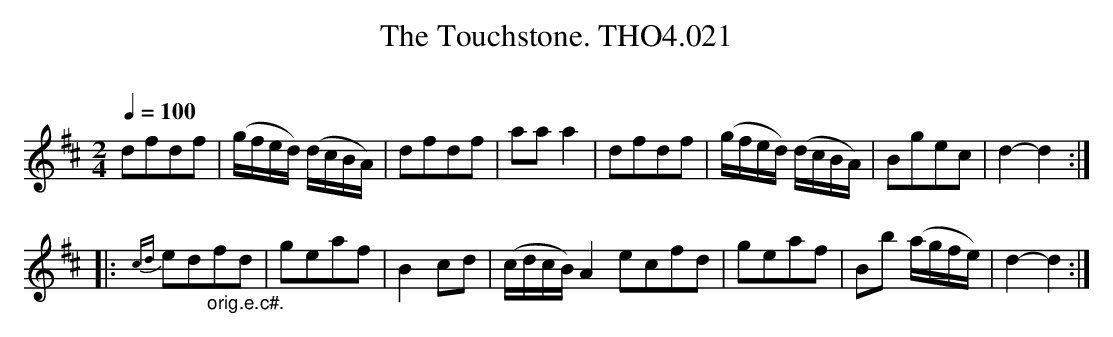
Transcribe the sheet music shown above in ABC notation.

X:1
T:Touchstone. THO4.021, The
O:
M:2/4
L:1/8
Q:1/4=100
K:D
dfdf|(g/f/e/d/) (d/c/B/A/)|dfdf|aa a2|\
dfdf|(g/f/e/d/) (d/c/B/A/)|Bgec|d2-d2:|
|:{cd}ed"_orig.e.c#."fd|geaf|B2 cd|(c/d/c/B/) A2 ecfd|\
geaf|Bb (a/g/f/e/)|d2-d2:|
